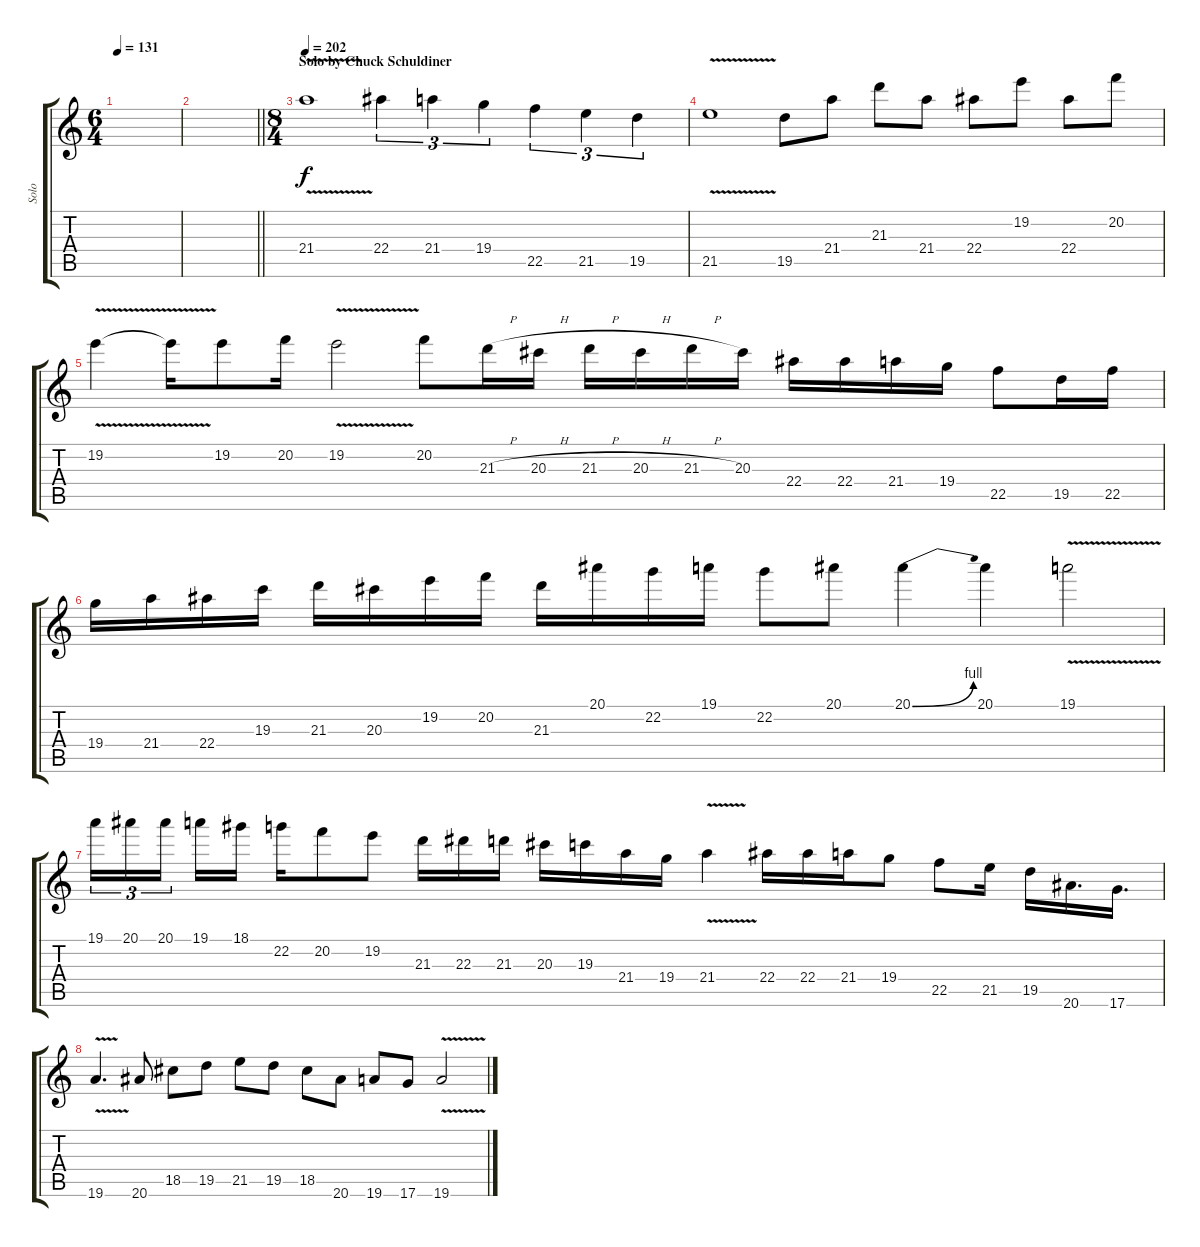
\track ("Solo" "Solo") {instrument distortionguitar}
\staff {score tabs}
\tuning (D4 A3 F3 C3 G2 D2) {hide}
\ts (6 4)
\tempo 131
\clef g2
\ks c
|
\barLineRight lightlight
|
\ts (8 4)
\section ("" "Solo by Chuck Schuldiner")
\tempo 202
21.4{v}.1 22.4.4{tu (3 2)} 21.4.4{tu (3 2)} 19.4.4{tu (3 2)} 22.5.4{tu (3 2)} 21.5.4{tu (3 2)} 19.5.4{tu (3 2)} |
21.5{v}.1 19.5.8 21.4.8 21.3.8 21.4.8 22.4.8 19.2.8 22.4.8 20.2.8 |
19.2{v}.4 19.2{t}.16 19.2.8 20.2.16 19.2{v}.2 20.2.8 21.3{h}.16 20.3{h}.16 21.3{h}.16 20.3{h}.16 21.3{h}.16 20.3.16 22.4.16 22.4.16 21.4.16 19.4.16 22.5.8 19.5.16 22.5.16 |
19.4.16 21.4.16 22.4.16 19.3.16 21.3.16 20.3.16 19.2.16 20.2.16 21.3.16 20.1.16 22.2.16 19.1.16 22.2.8 20.1.8 20.1{be (bend 0 0 60 4)}.4 20.1.4 19.1{v}.2 |
19.1.16{tu (3 2)} 20.1.16{tu (3 2)} 20.1.16{tu (3 2) beam splitsecondary} 19.1.16 18.1.16 22.2.16 20.2.8 19.2.8 21.3.16 22.3.16 21.3.16 20.3.16 19.3.16 21.4.16 19.4.16 21.4{v}.4 22.4.16 22.4.16 21.4.16 19.4.8 22.5.8 21.5.16 19.5.16 20.6.16{d} 17.6.16{d} |
19.6{v}.4{d} 20.6.8 18.5.8 19.5.8 21.5.8 19.5.8 18.5.8 20.6.8 19.6.8 17.6.8 19.6{v}.2
